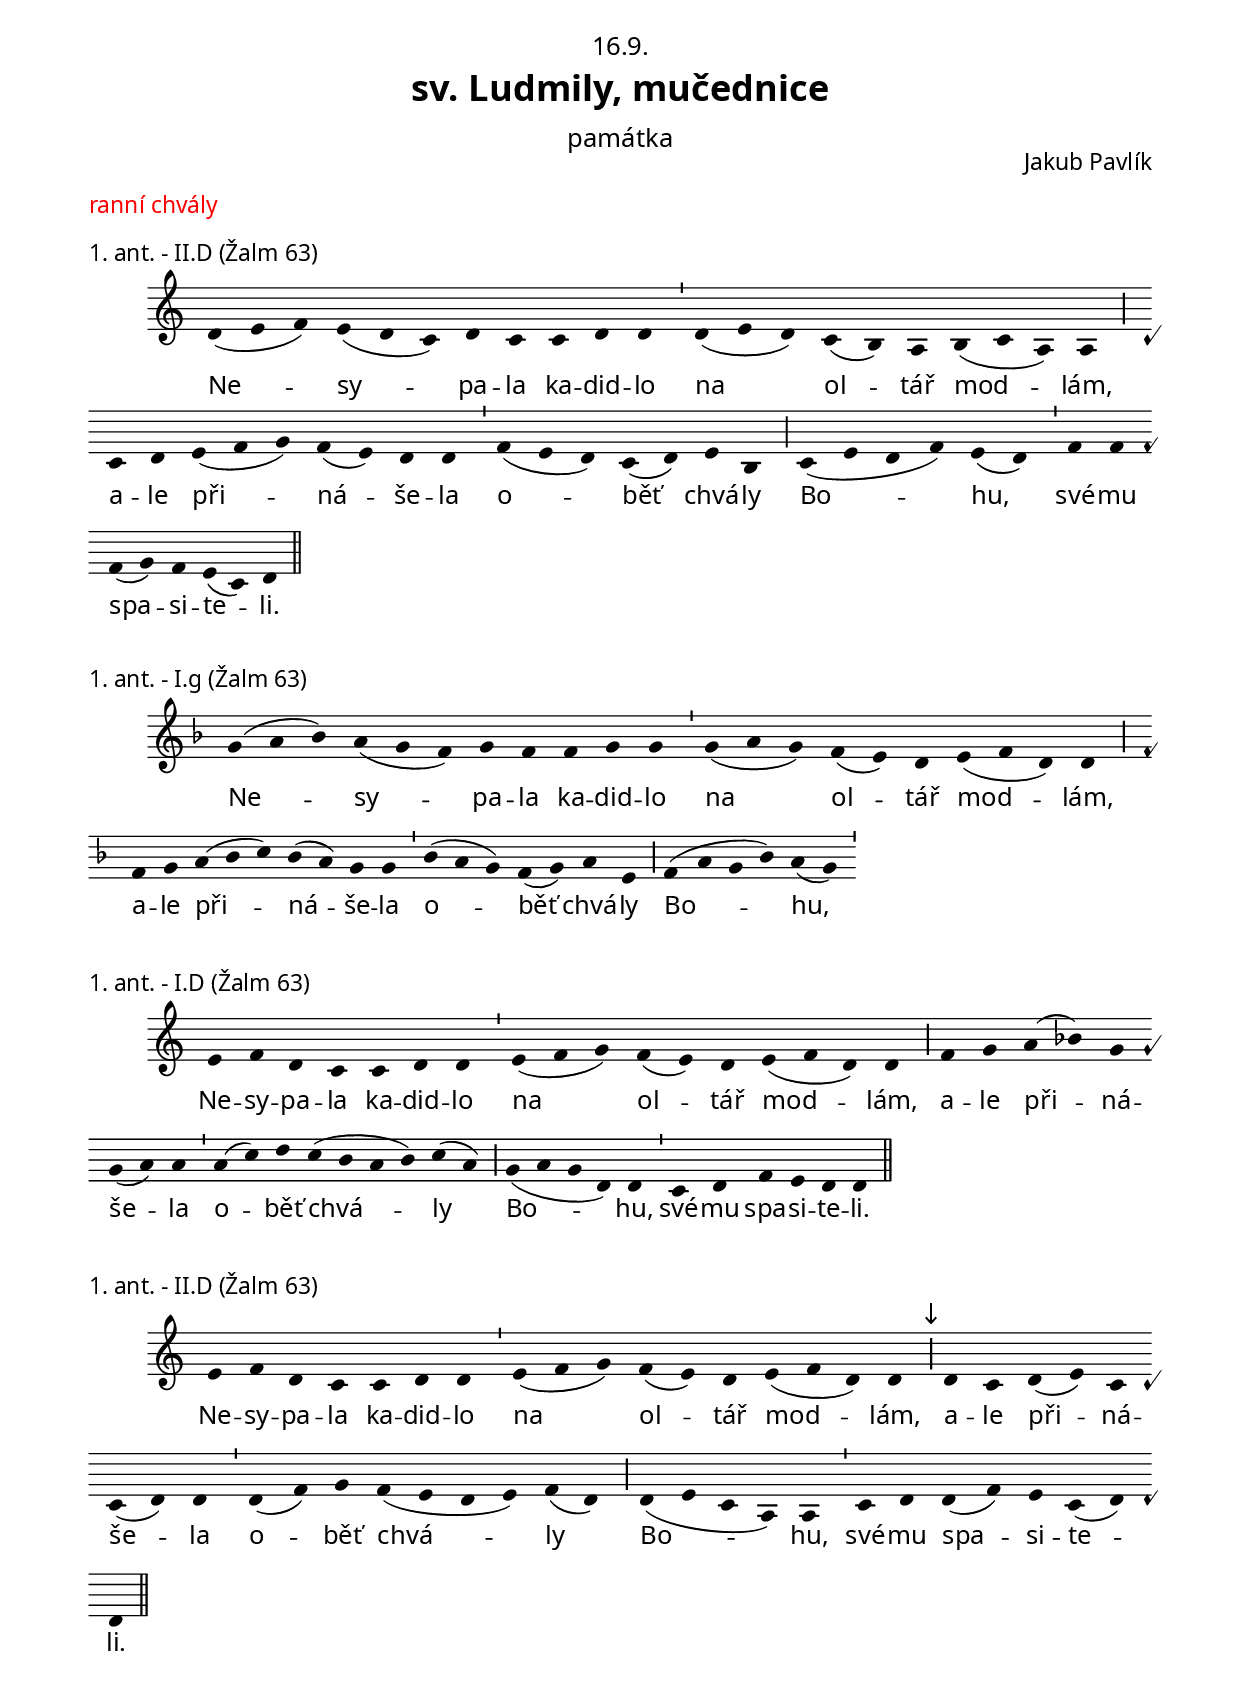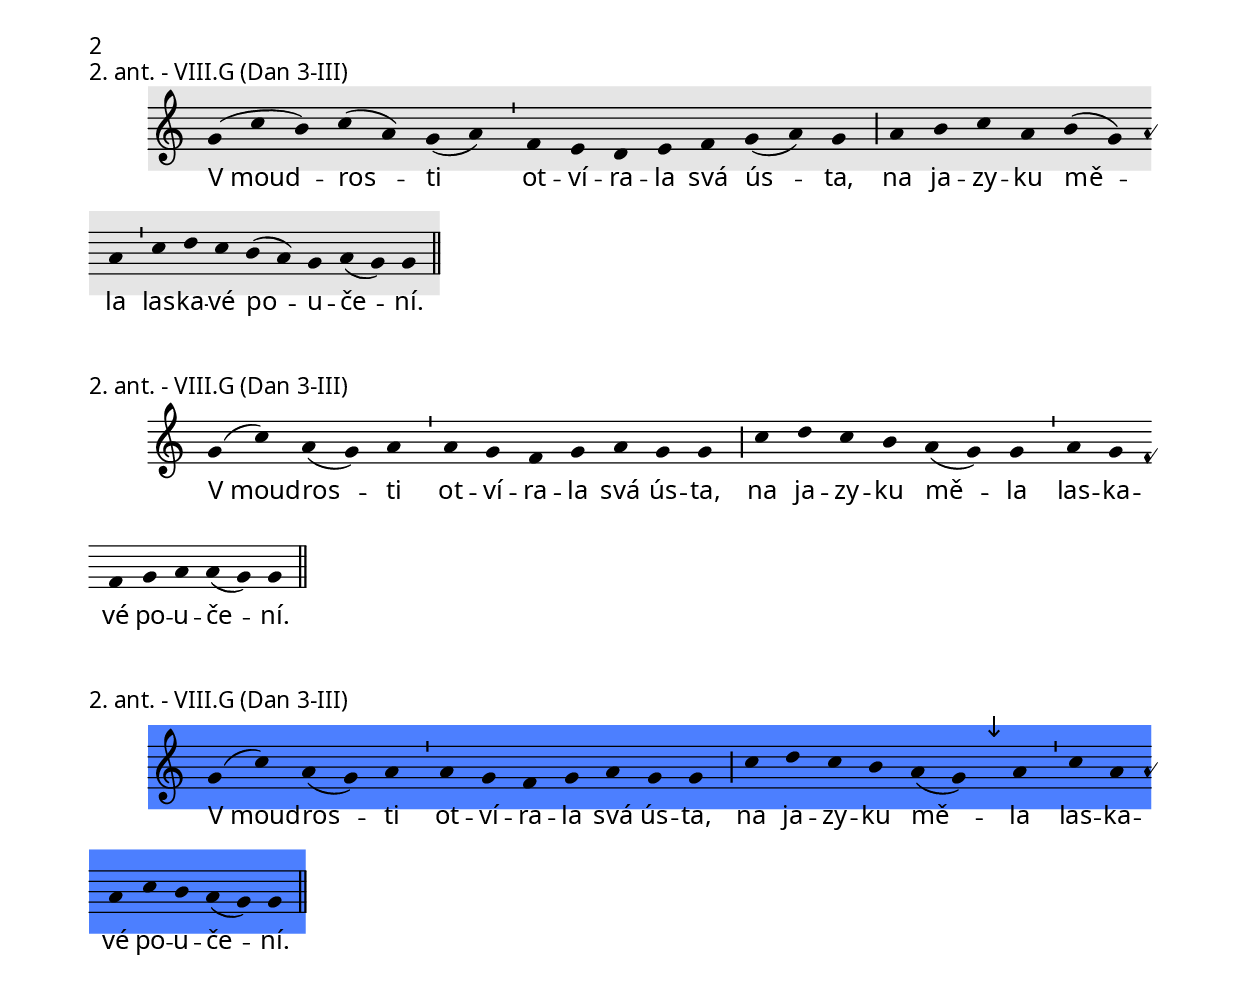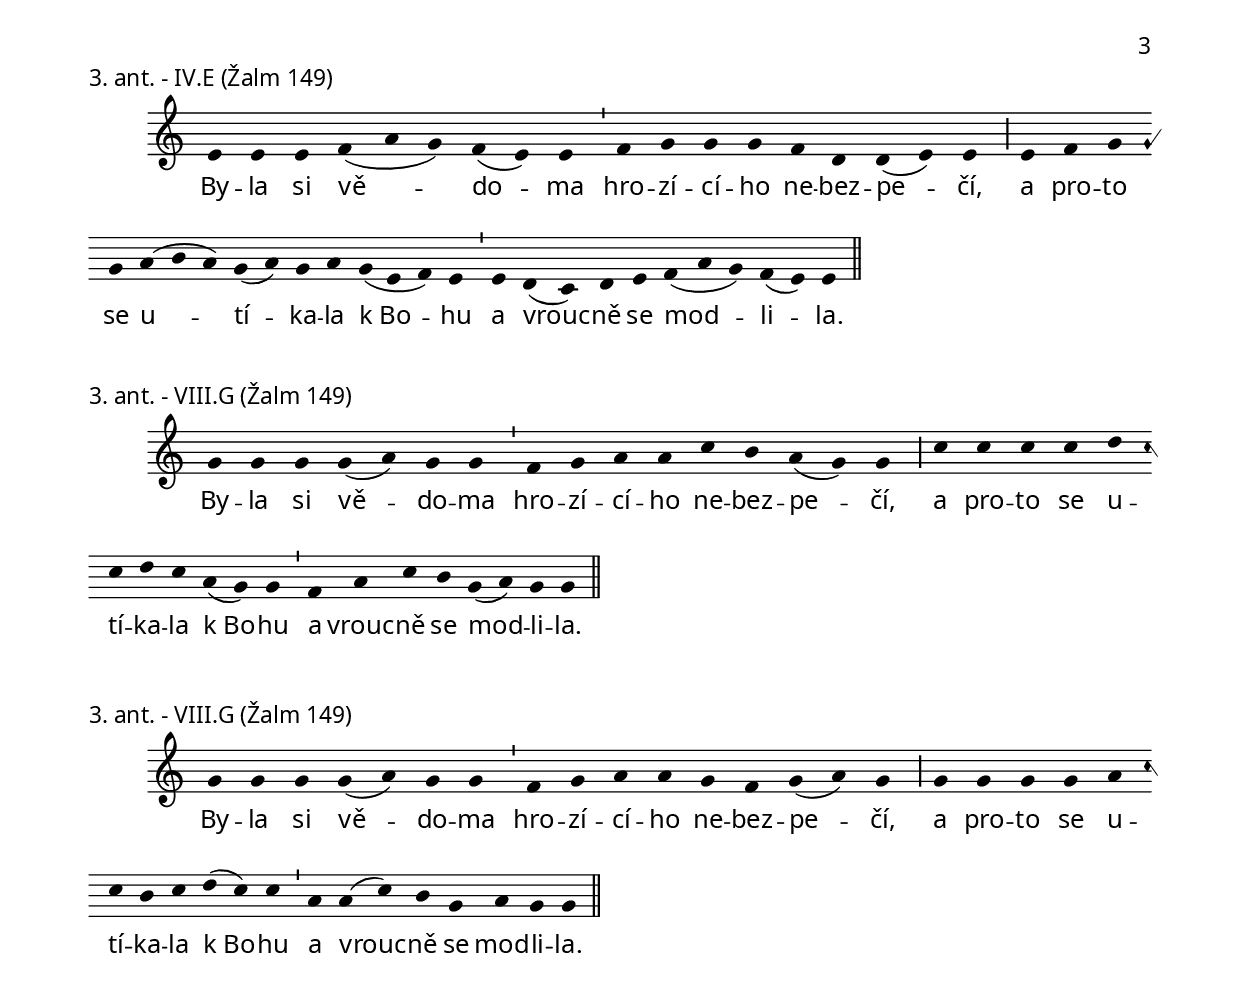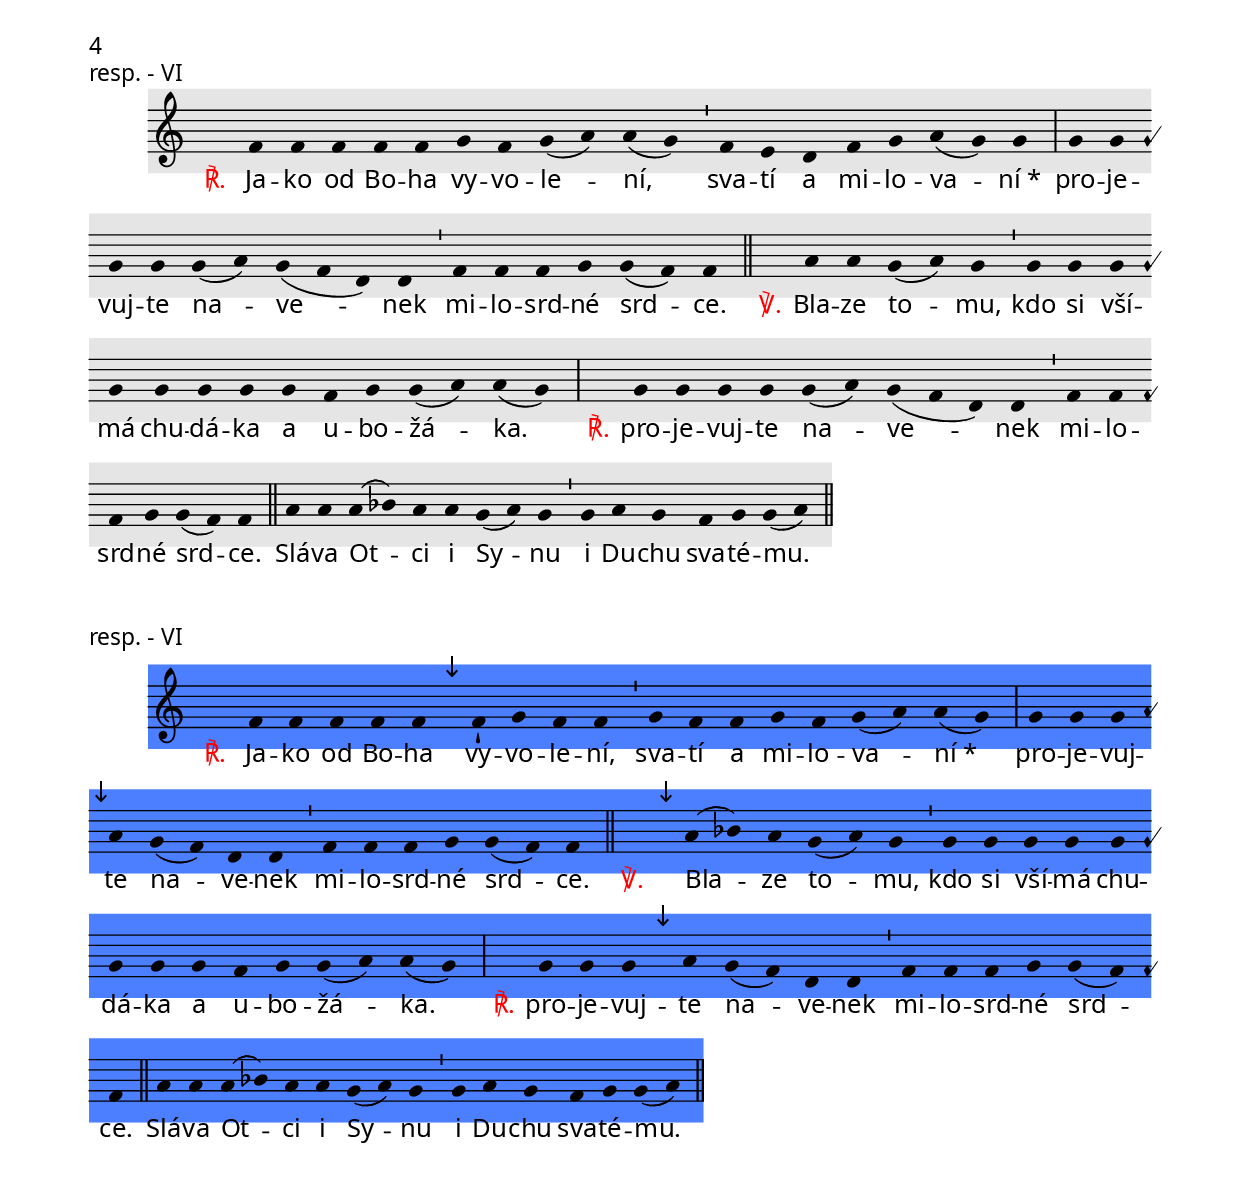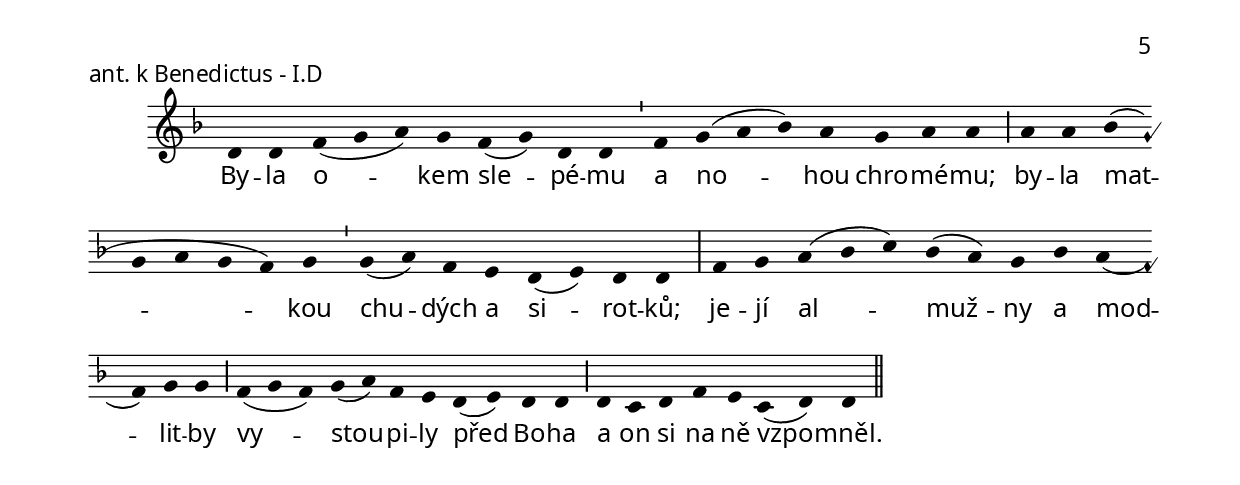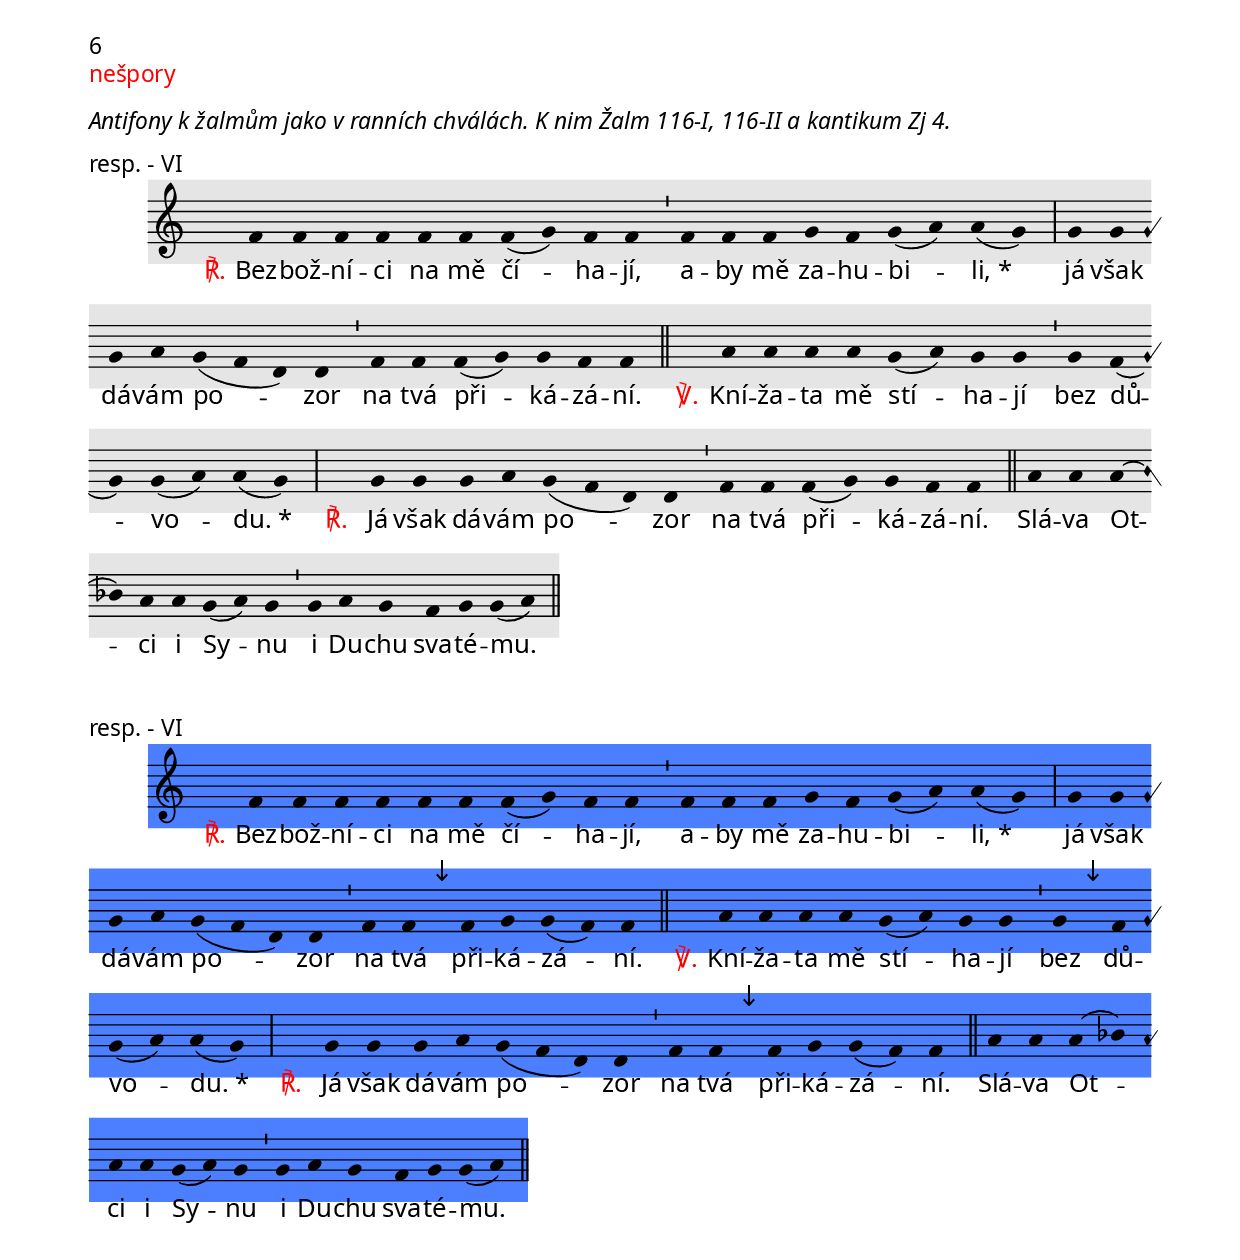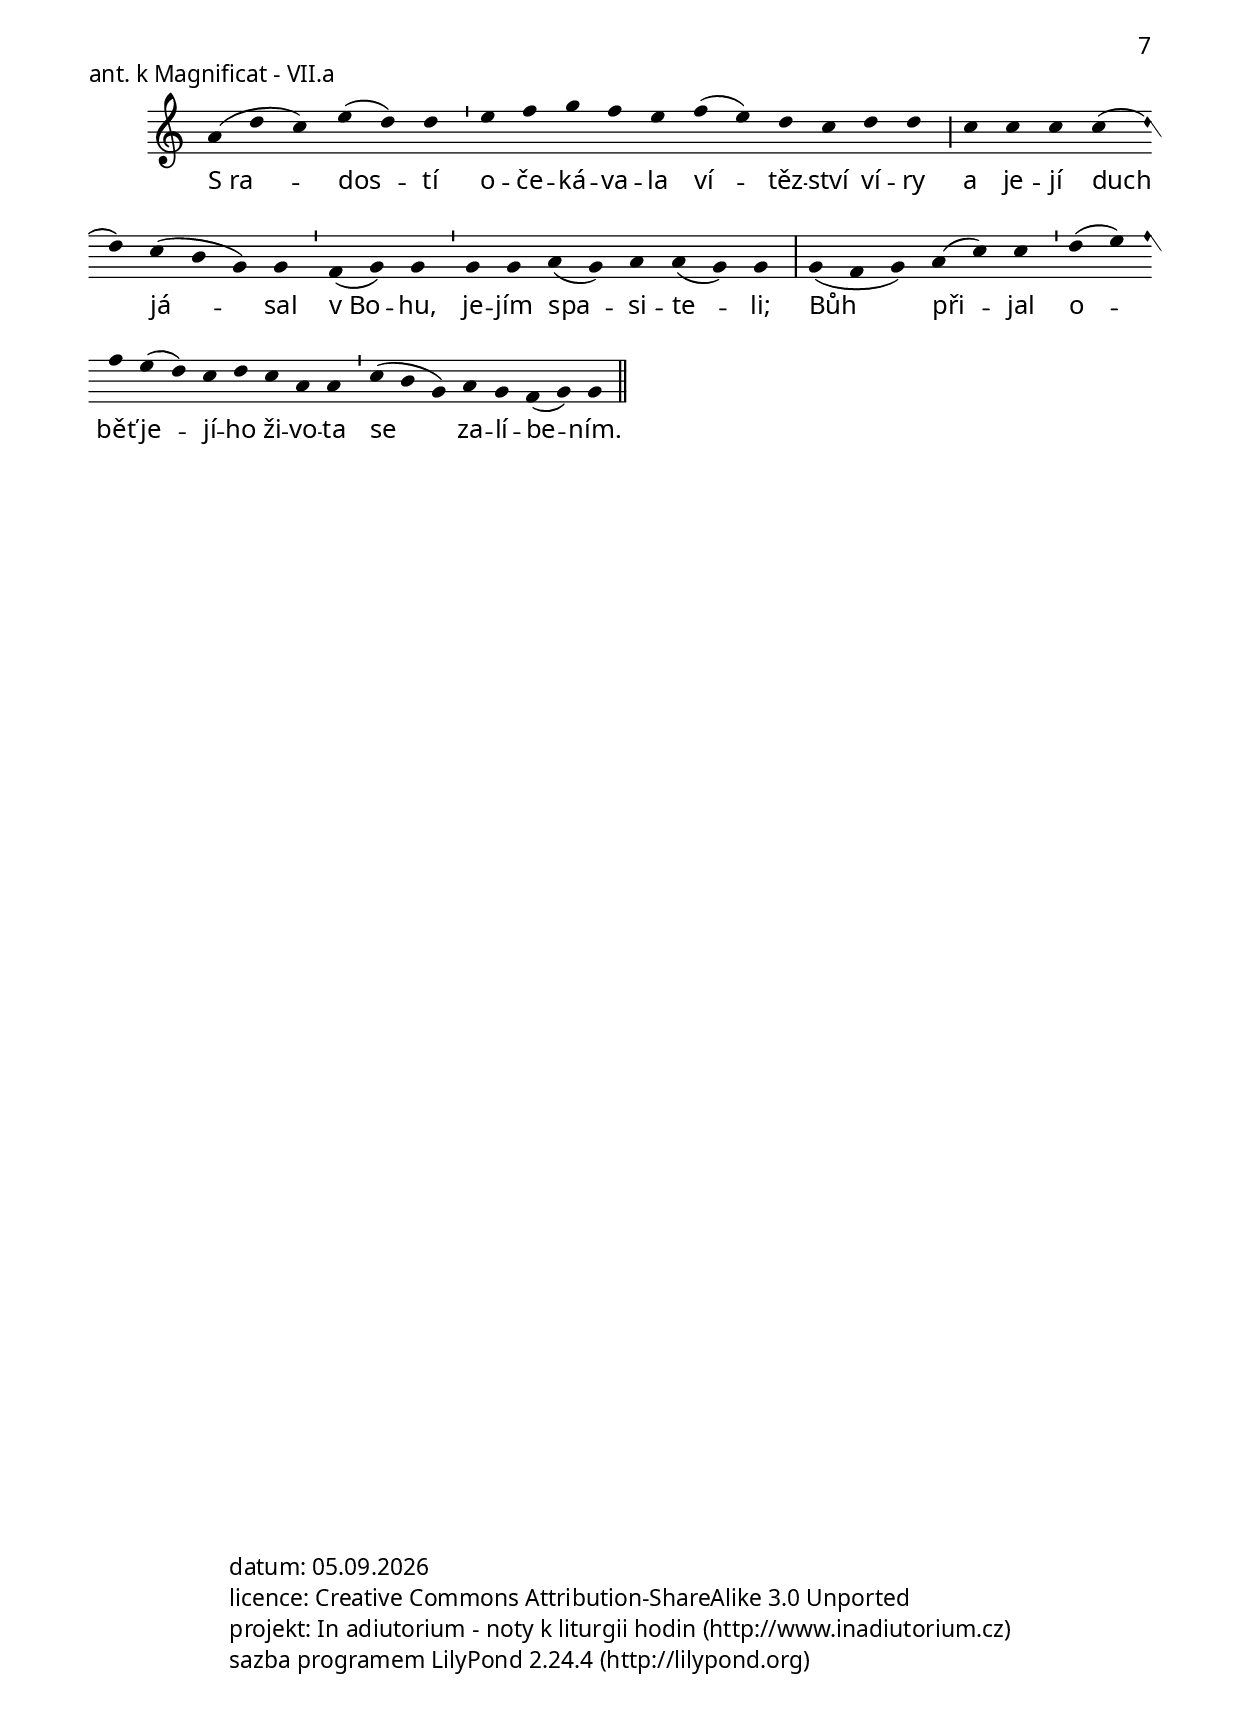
\version "2.15.40"

\include "../spolecne.ly"
\include "../dilyresponsorii.ly"

\header {
  title = \markup\titleSvatek
            "sv. Ludmily, mučednice"
            památka
            16.9.
  composer = "Jakub Pavlík"
}

\markup {\nadpisHodinka {"ranní chvály"}}

\score {
  \relative c' {
    \choralniRezim
    d4( e f) e( d c) d c c d d \barMin
    d( e d) c( b) a b( c a) a \barMaior
    c d e( f g) f( e) d d \barMin f( e d) c( d) e b \barMaior
    c( e d f) e( d) \barMin f f f( g) f e( c) d \barFinalis
  }
  \addlyrics {
    Ne -- sy -- pa -- la ka -- did -- lo
    na ol -- tář mod -- lám,
    a -- le při -- ná -- še -- la o -- běť chvá -- ly
    Bo -- hu, své -- mu spa -- si -- te -- li.
  }
  \header {
    quid = "1. ant."
    modus = "II"
    differentia = "D"
    psalmus = "Žalm 63"
    placet = "nesedí v modu; skutečná finála je pravděpodobně a -> po transposici I.g"
    id = "rch-a1"
    piece = \markup {\sestavTitulek}
  }
}

\score {
  \relative c'' {
    \key f \major
    \choralniRezim
    g4( a bes) a( g f) g f f g g \barMin
    g( a g) f( e) d e( f d) d \barMaior
    f g a( bes c) bes( a) g g \barMin bes( a g) f( g) a e \barMaior
    f( a g bes) a( g) \barMin
  }
  \addlyrics {
    Ne -- sy -- pa -- la ka -- did -- lo
    na ol -- tář mod -- lám,
    a -- le při -- ná -- še -- la o -- běť chvá -- ly
    Bo -- hu, své -- mu spa -- si -- te -- li.
  }
  \header {
    quid = "1. ant."
    modus = "I"
    differentia = "g"
    psalmus = "Žalm 63"
    id = "rch-a1"
    piece = \markup {\sestavTitulek}
  }
}

\score {
  \relative c' {
    \choralniRezim
    e4 f d c c d d \barMin
    e( f g) f( e) d e( f d) d \barMaior
    f g a( bes) g g( a) a \barMin
    a( c) d c( b a b) c( a) \barMaior
    g( a g d) d \barMin
    c d f e d d \barFinalis
  }
  \addlyrics {
    Ne -- sy -- pa -- la ka -- did -- lo
    na ol -- tář mod -- lám,
    a -- le při -- ná -- še -- la
    o -- běť chvá -- ly
    Bo -- hu,
    své -- mu spa -- si -- te -- li.
  }
  \header {
    quid = "1. ant."
    modus = "I"
    differentia = "D"
    psalmus = "Žalm 63"
    id = "rch-a1"
    piece = \markup {\sestavTitulek}
  }
}

\score {
  \relative c' {
    \choralniRezim
    e4 f d c c d d \barMin
    e( f g) f( e) d e( f d) d \barMaior
    \mark\sipka d c d( e) c c( d) d \barMin
    d( f) g f( e d e) f( d) \barMaior
    d( e c a) a \barMin
    c d d( f) e c( d) d \barFinalis
  }
  \addlyrics {
    Ne -- sy -- pa -- la ka -- did -- lo
    na ol -- tář mod -- lám,
    a -- le při -- ná -- še -- la
    o -- běť chvá -- ly
    Bo -- hu,
    své -- mu spa -- si -- te -- li.
  }
  \header {
    quid = "1. ant."
    modus = "II"
    differentia = "D"
    psalmus = "Žalm 63"
    id = "rch-a1"
    piece = \markup {\sestavTitulek}
  }
}

\pageBreak

\score {
  \relative c'' {
    \zvyraznovacSedy
    \choralniRezim
    g4( c b) c( a) g( a) \barMin f e d e f g( a) g \barMaior
    a b c a b( g ) a \barMin c d c b( a) g a( g) g \barFinalis
  }
  \addlyrics {
    V_moud -- ros -- ti ot -- ví -- ra -- la svá ús -- ta,
    na ja -- zy -- ku mě -- la las -- ka -- vé po -- u -- če -- ní.
  }
  \header {
    quid = "2. ant."
    modus = "VIII"
    differentia = "G"
    psalmus = "Dan 3-III"
    id = "rch-a2"
    piece = \markup {\sestavTitulek}
  }
}

\score {
  \relative c'' {
    \choralniRezim
    g4( c) a( g) a \barMin
    a g f g a g g \barMaior
    c d c b a( g) g \barMin
    a g f g a a( g) g \barFinalis
  }
  \addlyrics {
    V_moud -- ros -- ti
    ot -- ví -- ra -- la svá ús -- ta,
    na ja -- zy -- ku mě -- la
    las -- ka -- vé po -- u -- če -- ní.
  }
  \header {
    quid = "2. ant."
    modus = "VIII"
    differentia = "G"
    psalmus = "Dan 3-III"
    id = "rch-a2"
    piece = \markup {\sestavTitulek}
  }
}

\score {
  \relative c'' {
    \zvyraznovacModry
    \choralniRezim
    g4( c) a( g) a \barMin
    a g f g a g g \barMaior
    c d c b a( g) \mark\sipka a \barMin
    c a a c b a( g) g \barFinalis
  }
  \addlyrics {
    V_moud -- ros -- ti
    ot -- ví -- ra -- la svá ús -- ta,
    na ja -- zy -- ku mě -- la
    las -- ka -- vé po -- u -- če -- ní.
  }
  \header {
    quid = "2. ant."
    modus = "VIII"
    differentia = "G"
    psalmus = "Dan 3-III"
    id = "rch-a2"
    piece = \markup {\sestavTitulek}
  }
}

\pageBreak

\score {
  \relative c' {
    \choralniRezim
    e4 e e f( a g) f( e) e \barMin f g g g f d d( e) e \barMaior
    e f g g a( b a) g( a) g a g( e f) e \barMin
    e d( c) d e f( a g) f( e) e \barFinalis
  }
  \addlyrics {
    By -- la si vě -- do -- ma hro -- zí -- cí -- ho ne -- bez -- pe -- čí,
    a pro -- to se u -- tí -- ka -- la k_Bo -- hu
    a vrouc -- ně se mod -- li -- la.
  }
  \header {
    quid = "3. ant."
    modus = "IV"
    differentia = "E"
    psalmus = "Žalm 149"
    placet = "doladit přinejmenším _utíkala_ a závěr"
    id = "rch-a3"
    piece = \markup {\sestavTitulek}
  }
}

\score {
  \relative c'' {
    \choralniRezim
    g4 g g g( a) g g \barMin
    f g a a c b a( g) g \barMaior
    c c c c d c d c a( g) g \barMin
    f a c b g( a) g g \barFinalis
  }
  \addlyrics {
    By -- la si vě -- do -- ma
    hro -- zí -- cí -- ho ne -- bez -- pe -- čí,
    a pro -- to se u -- tí -- ka -- la k_Bo -- hu
    a vrouc -- ně se mod -- li -- la.
  }
  \header {
    quid = "3. ant."
    modus = "VIII"
    differentia = "G"
    psalmus = "Žalm 149"
    id = "rch-a3"
    piece = \markup {\sestavTitulek}
  }
}

\score {
  \relative c'' {
    \choralniRezim
    g4 g g g( a) g g \barMin
    f g a a g f g( a) g \barMaior
    g g g g a c b c d( c) c \barMin
    a a( c) b g a g g \barFinalis
  }
  \addlyrics {
    By -- la si vě -- do -- ma
    hro -- zí -- cí -- ho ne -- bez -- pe -- čí,
    a pro -- to se u -- tí -- ka -- la k_Bo -- hu
    a vrouc -- ně se mod -- li -- la.
  }
  \header {
    quid = "3. ant."
    modus = "VIII"
    differentia = "G"
    psalmus = "Žalm 149"
    id = "rch-a3"
    piece = \markup {\sestavTitulek}
  }
}

\pageBreak

\score {
  \relative c' {
    \zvyraznovacSedy
    \choralniRezim

    % R
    \neviditelna f
    f4 f f f f g f g( a) a( g) \barMin
    f e d f g a( g) g \barMax
    g g g g g( a) g( f d) d \barMin
    f f f g g( f) f \barFinalis
    % V
    \neviditelna a
    a4 a g( a) g \barMin g g g g g g g g f g g( a) a( g) \barMax
    % R
    \neviditelna a
    g g g g g( a) g( f d) d \barMin
    f f f g g( f) f \barFinalis
    % Slava
    \respVIdoxologie \barFinalis
  }
  \addlyrics {
    \Response Ja -- ko od Bo -- ha vy -- vo -- le -- ní,
    sva -- tí a mi -- lo -- va -- ní_*
    pro -- je -- vuj -- te na -- ve -- nek
    mi -- lo -- srd -- né srd -- ce.
    \Verse Bla -- ze to -- mu, kdo si vší -- má
    chu -- dá -- ka a u -- bo -- žá -- ka.
    \Response pro -- je -- vuj -- te na -- ve -- nek
    mi -- lo -- srd -- né srd -- ce.
    \textRespDoxologie
  }
  \header {
    quid = "resp."
    modus = "VI"
    placet = "zjednodušit _navenek_"
    id = "rch-resp"
    piece = \markup {\sestavTitulekResp}
  }
}

\score {
  \relative c' {
    \zvyraznovacModry
    \choralniRezim

    % R
    \neviditelna f
    f4 f f f f \mark\sipka f-! g f f \barMin
    g f f g f g( a) a( g) \barMax
    g g g \mark\sipka a g( f) d d \barMin
    f f f g g( f) f \barFinalis
    % V
    \neviditelna a
    \mark\sipka a4( bes) a g( a) g \barMin g g g g g g g g f g g( a) a( g) \barMax
    % R
    \neviditelna a
    g g g \mark\sipka a g( f) d d \barMin
    f f f g g( f) f \barFinalis
    % Slava
    \respVIdoxologie \barFinalis
  }
  \addlyrics {
    \Response Ja -- ko od Bo -- ha vy -- vo -- le -- ní,
    sva -- tí a mi -- lo -- va -- ní_*
    pro -- je -- vuj -- te na -- ve -- nek
    mi -- lo -- srd -- né srd -- ce.
    \Verse Bla -- ze to -- mu, kdo si vší -- má
    chu -- dá -- ka a u -- bo -- žá -- ka.
    \Response pro -- je -- vuj -- te na -- ve -- nek
    mi -- lo -- srd -- né srd -- ce.
    \textRespDoxologie
  }
  \header {
    quid = "resp."
    modus = "VI"
    id = "rch-resp"
    piece = \markup {\sestavTitulekResp}
  }
}

\pageBreak

\score {
  \relative c' {
    \choralniRezim
    \key f \major
    d4 d f( g a) g f( g) d d \barMin
    f g( a bes) a g a a \barMaior
    a a bes( g a g f) g \barMin g( a) f e d( e) d d \barMax

    f g a( bes c) bes( a) g bes a( f) g g \barMaior
    f( g f) g( a) f e d( e) d d \barMaior
    d c d f e c( d) d \barFinalis
  }
  \addlyrics {
    By -- la o -- kem sle -- pé -- mu
    a no -- hou chro -- mé -- mu;
    by -- la mat -- kou chu -- dých a si -- rot -- ků;

    je -- jí al -- muž -- ny a mod -- lit -- by
    vy -- stou -- pi -- ly před Bo -- ha
    a on si na ně vzpo -- mněl.
  }
  \header {
    quid = "ant. k Benedictus"
    modus = "I"
    differentia = "D"
    psalmus = ""
    id = "rch-aben"
    piece = \markup {\sestavTitulekBezZalmu}
  }
}

\pageBreak

\markup {\nadpisHodinka {"nešpory"}}

\markup\italic{
  Antifony k žalmům jako v ranních chválách.
  K nim Žalm 116-I, 116-II a kantikum Zj 4.
}

\score {
  \relative c' {
    \zvyraznovacSedy
    \choralniRezim

    % R
    \neviditelna f
    f4 f f f f f f( g) f f \barMin f f f g f g( a) a( g) \barMax
    g g g a g( f d) d \barMin f f f( g) g f f \barFinalis
    % V
    \neviditelna a
    a4 a a a g( a) g g \barMin g f( g) g( a) a( g) \barMax
    % R
    \neviditelna a
    g g g a g( f d) d \barMin f f f( g) g f f \barFinalis
    % Slava
    \respVIdoxologie \barFinalis
  }
  \addlyrics {
    \Response Bez -- bož -- ní -- ci na mě čí -- ha -- jí,
    a -- by mě za -- hu -- bi -- li,_*
    já však dá -- vám po -- zor na tvá při -- ká -- zá -- ní.
    \Verse Kní -- ža -- ta mě stí -- ha -- jí bez dů -- vo -- du._*
    \Response Já však dá -- vám po -- zor na tvá při -- ká -- zá -- ní.
    \textRespDoxologie
  }
  \header {
    quid = "resp."
    modus = "VI"
    id = "ne-resp"
    piece = \markup {\sestavTitulekResp}
  }
}

\score {
  \relative c' {
    \zvyraznovacModry
    \choralniRezim

    % R
    \neviditelna f
    f4 f f f f f f( g) f f \barMin f f f g f g( a) a( g) \barMax
    g g g a g( f d) d \barMin f f \mark\sipka f g g( f) f \barFinalis
    % V
    \neviditelna a
    a4 a a a g( a) g g \barMin g \mark\sipka f g( a) a( g) \barMax
    % R
    \neviditelna a
    g g g a g( f d) d \barMin f f \mark\sipka f g g( f) f \barFinalis
    % Slava
    \respVIdoxologie \barFinalis
  }
  \addlyrics {
    \Response Bez -- bož -- ní -- ci na mě čí -- ha -- jí,
    a -- by mě za -- hu -- bi -- li,_*
    já však dá -- vám po -- zor na tvá při -- ká -- zá -- ní.
    \Verse Kní -- ža -- ta mě stí -- ha -- jí bez dů -- vo -- du._*
    \Response Já však dá -- vám po -- zor na tvá při -- ká -- zá -- ní.
    \textRespDoxologie
  }
  \header {
    quid = "resp."
    modus = "VI"
    id = "ne-resp"
    piece = \markup {\sestavTitulekResp}
  }
}

\pageBreak

\score {
  \relative c'' {
    \choralniRezim
    a( d c) e( d) d \barMin
    e f g f e f( e) d c d d \barMaior
    c c c c( d) c( b g) g \barMin f( g) g \barMin g g a( g) a a( g) g \barMax
    g( f g) a( c) c \barMin d( e) f e( d) c d c a a \barMin
    c( b g) a g f( g) g \barFinalis
  }
  \addlyrics {
    S_ra -- dos -- tí
    o -- če -- ká -- va -- la ví -- těz -- ství ví -- ry
    a je -- jí duch já -- sal v_Bo -- hu, je -- jím spa -- si -- te -- li;
    Bůh při -- jal o -- běť je -- jí -- ho ži -- vo -- ta
    se za -- lí -- be -- ním.
  }
  \header {
    quid = "ant. k Magnificat"
    modus = "VII"
    differentia = "a"
    psalmus = ""
    placet = "nic moc"
    id = "ne-amag"
    piece = \markup {\sestavTitulekBezZalmu}
  }
}
